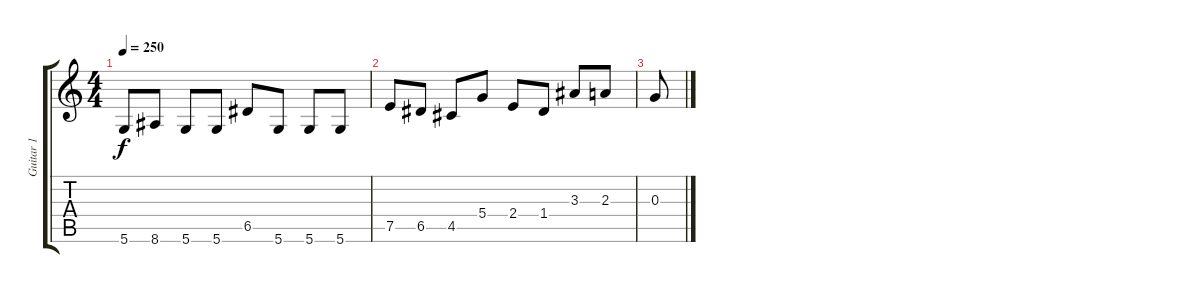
\track ("Guitar 1" "Guitar 1") {instrument distortionguitar}
\staff {score tabs}
\tuning (E4 B3 G3 D3 A2 D2) {hide}
\ts (4 4)
\tempo 250
\clef g2
\ks c
5.6.8{dy f} 8.6.8 5.6.8 5.6.8 6.5.8 5.6.8 5.6.8 5.6.8 |
7.5.8 6.5.8 4.5.8 5.4.8 2.4.8 1.4.8 3.3.8 2.3.8 |
0.3.8
